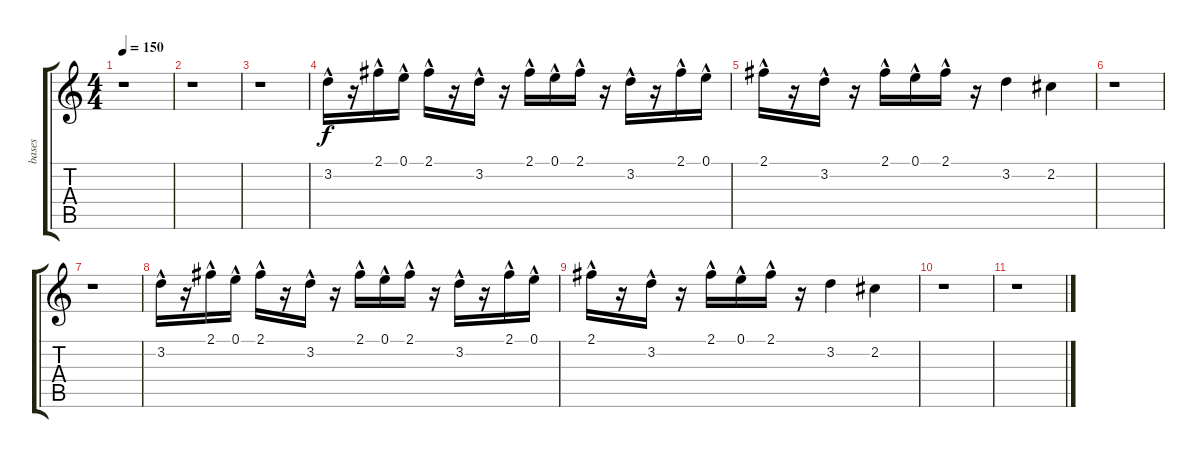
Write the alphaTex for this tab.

\track ("bases" "bases") {instrument distortionguitar}
\staff {score tabs}
\tuning (E4 B3 G3 D3 A2 E2) {hide}
\ts (4 4)
\tempo 150
\clef g2
\ks c
r.1{dy fff} |
r.1 |
r.1 |
3.2{hac}.16{dy f} r.16 2.1{hac}.16 0.1{hac}.16 2.1{hac}.16 r.16 3.2{hac}.16 r.16 2.1{hac}.16 0.1{hac}.16 2.1{hac}.16 r.16 3.2{hac}.16 r.16 2.1{hac}.16 0.1{hac}.16 |
2.1{hac}.16 r.16 3.2{hac}.16 r.16 2.1{hac}.16 0.1{hac}.16 2.1{hac}.16 r.16 3.2.4 2.2.4 |
r.1 |
r.1 |
3.2{hac}.16 r.16 2.1{hac}.16 0.1{hac}.16 2.1{hac}.16 r.16 3.2{hac}.16 r.16 2.1{hac}.16 0.1{hac}.16 2.1{hac}.16 r.16 3.2{hac}.16 r.16 2.1{hac}.16 0.1{hac}.16 |
2.1{hac}.16 r.16 3.2{hac}.16 r.16 2.1{hac}.16 0.1{hac}.16 2.1{hac}.16 r.16 3.2.4 2.2.4 |
r.1 |
r.1
